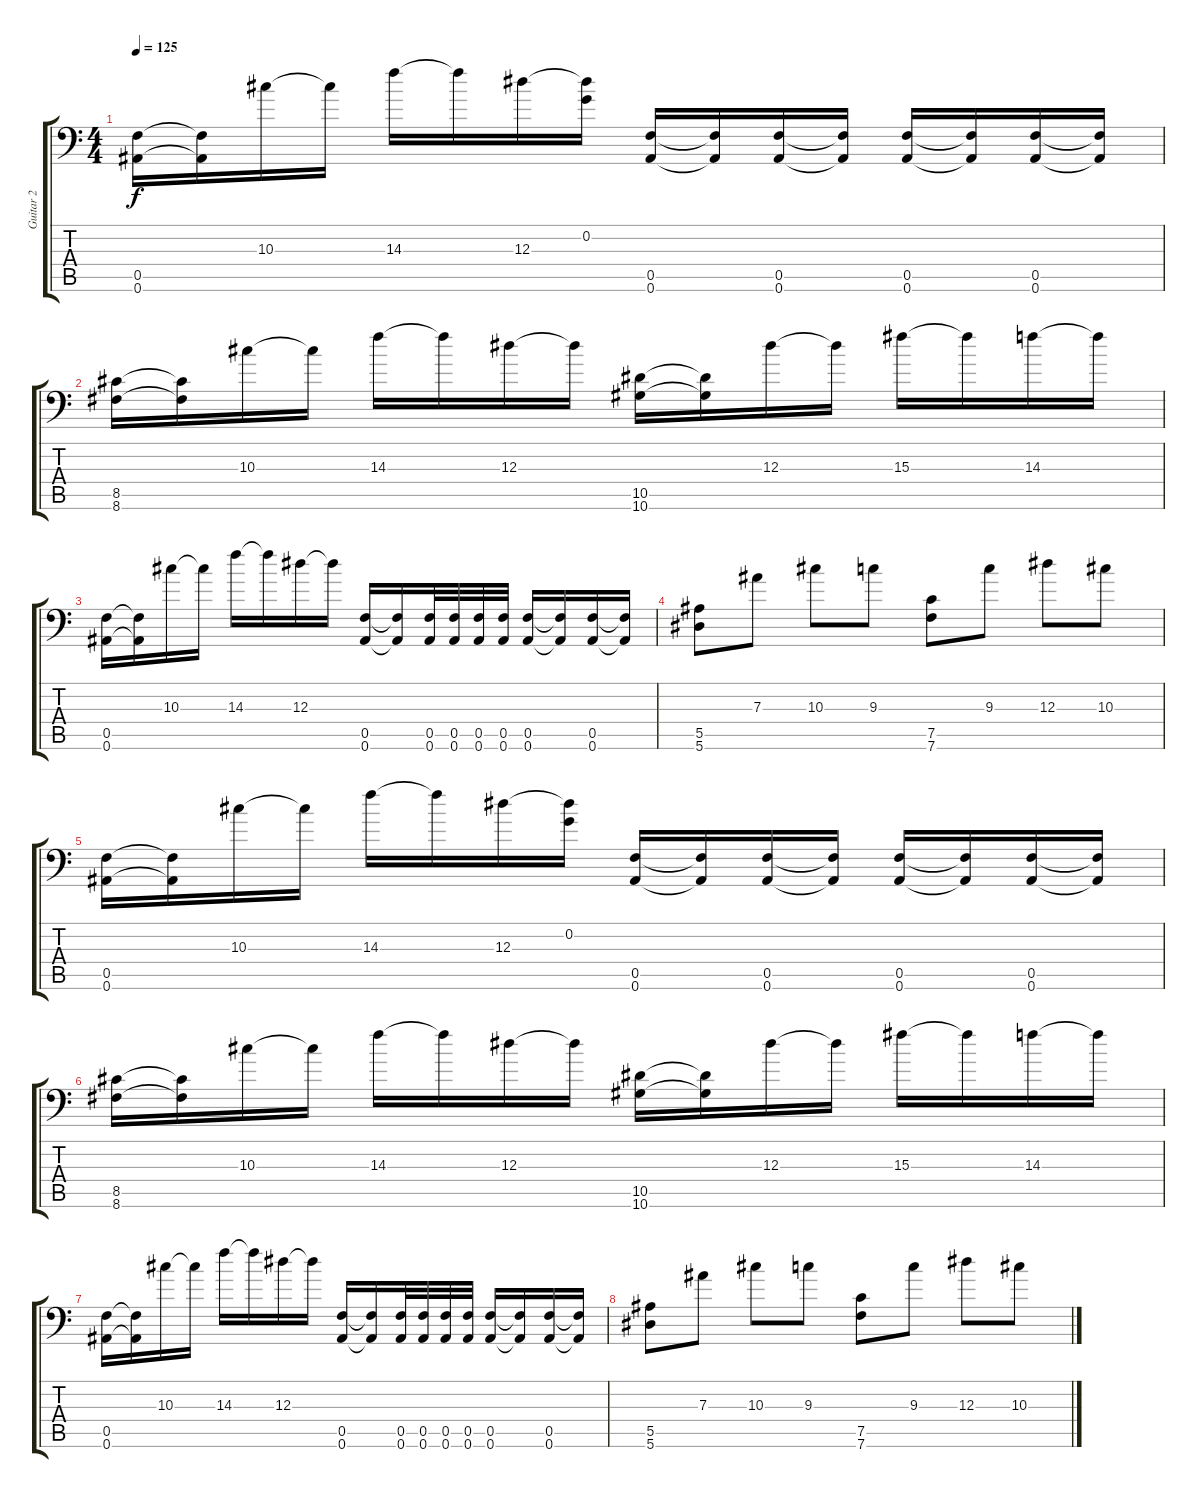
\track ("Guitar 2" "Guitar 2") {instrument distortionguitar}
\staff {score tabs}
\tuning (C4 G3 Eb3 Bb2 F2 Bb1) {hide}
\ts (4 4)
\tempo 125
\clef f4
\ks c
(0.5 0.6).16{dy f} (0.5{t} 0.6{t}).16 10.3.16 10.3{t}.16 14.3.16 14.3{t}.16 12.3.16 (0.2 12.3{t}).16 (0.5 0.6).16 (0.5{t} 0.6{t}).16 (0.5 0.6).16 (0.5{t} 0.6{t}).16 (0.5 0.6).16 (0.5{t} 0.6{t}).16 (0.5 0.6).16 (0.5{t} 0.6{t}).16 |
(8.5 8.6).16 (8.5{t} 8.6{t}).16 10.3.16 10.3{t}.16 14.3.16 14.3{t}.16 12.3.16 12.3{t}.16 (10.5 10.6).16 (10.5{t} 10.6{t}).16 12.3.16 12.3{t}.16 15.3.16 15.3{t}.16 14.3.16 14.3{t}.16 |
(0.5 0.6).16 (0.5{t} 0.6{t}).16 10.3.16 10.3{t}.16 14.3.16 14.3{t}.16 12.3.16 12.3{t}.16 (0.5 0.6).16 (0.5{t} 0.6{t}).16 (0.5 0.6).32 (0.5 0.6).32 (0.5 0.6).32 (0.5 0.6).32 (0.5 0.6).16 (0.5{t} 0.6{t}).16 (0.5 0.6).16 (0.5{t} 0.6{t}).16 |
(5.5 5.6).8 7.3.8 10.3.8 9.3.8 (7.5 7.6).8 9.3.8 12.3.8 10.3.8 |
(0.5 0.6).16 (0.5{t} 0.6{t}).16 10.3.16 10.3{t}.16 14.3.16 14.3{t}.16 12.3.16 (0.2 12.3{t}).16 (0.5 0.6).16 (0.5{t} 0.6{t}).16 (0.5 0.6).16 (0.5{t} 0.6{t}).16 (0.5 0.6).16 (0.5{t} 0.6{t}).16 (0.5 0.6).16 (0.5{t} 0.6{t}).16 |
(8.5 8.6).16 (8.5{t} 8.6{t}).16 10.3.16 10.3{t}.16 14.3.16 14.3{t}.16 12.3.16 12.3{t}.16 (10.5 10.6).16 (10.5{t} 10.6{t}).16 12.3.16 12.3{t}.16 15.3.16 15.3{t}.16 14.3.16 14.3{t}.16 |
(0.5 0.6).16 (0.5{t} 0.6{t}).16 10.3.16 10.3{t}.16 14.3.16 14.3{t}.16 12.3.16 12.3{t}.16 (0.5 0.6).16 (0.5{t} 0.6{t}).16 (0.5 0.6).32 (0.5 0.6).32 (0.5 0.6).32 (0.5 0.6).32 (0.5 0.6).16 (0.5{t} 0.6{t}).16 (0.5 0.6).16 (0.5{t} 0.6{t}).16 |
(5.5 5.6).8 7.3.8 10.3.8 9.3.8 (7.5 7.6).8 9.3.8 12.3.8 10.3.8
